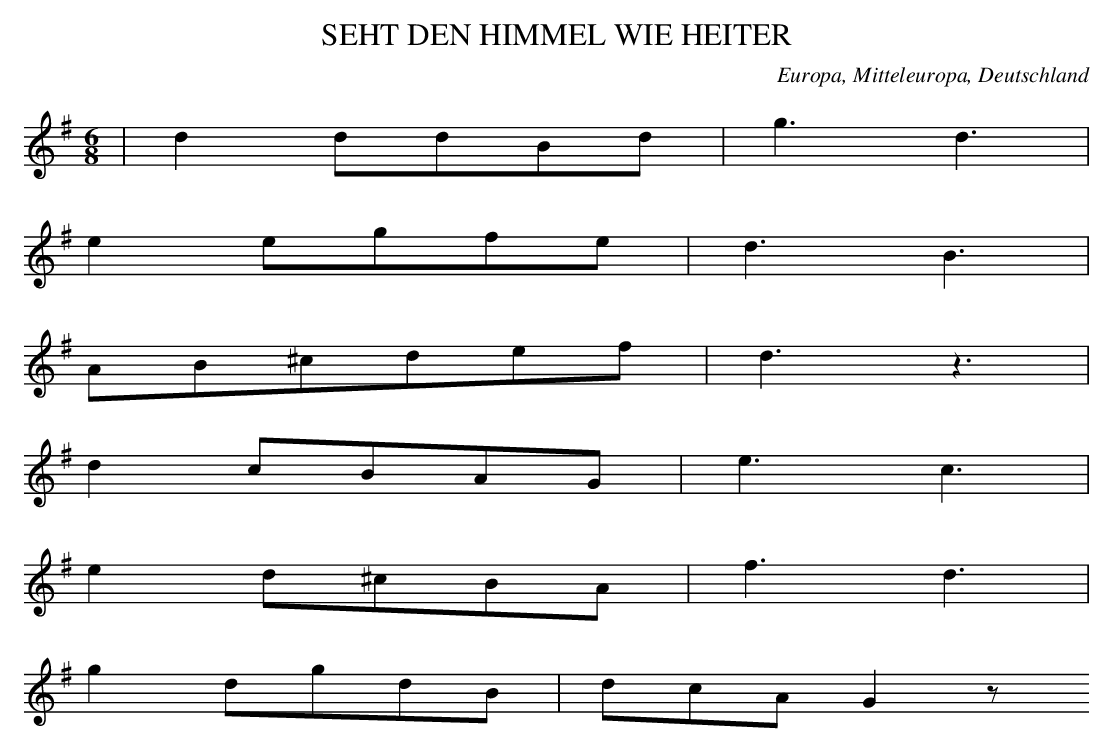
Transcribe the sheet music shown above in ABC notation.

X:1
T: SEHT DEN HIMMEL WIE HEITER
O: Europa, Mitteleuropa, Deutschland
M: 6/8
L: 1/8
K: G
 | d2ddBd | g3d3 |
e2egfe | d3B3 |
AB^cdef | d3z3 |
d2cBAG | e3c3 |
e2d^cBA | f3d3 |
g2dgdB | dcAG2z
